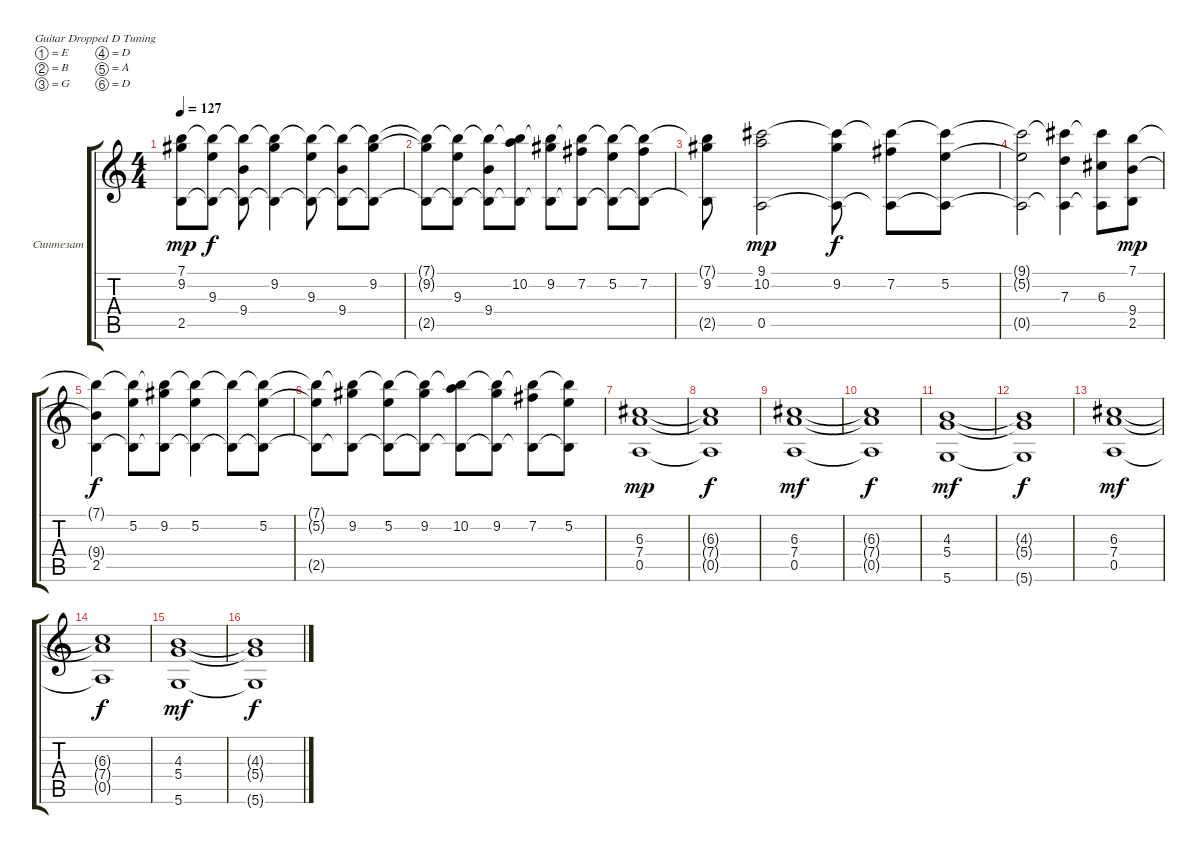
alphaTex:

\bracketExtendMode groupsimilarinstruments
\firstSystemTrackNameOrientation horizontal
\otherSystemsTrackNameOrientation horizontal
\track ("Синтезатор" "Синтезат") {instrument drawbarorgan}
\staff {score tabs}
\tuning (E4 B3 G3 D3 A2 D2)
\displaytranspose 12
\ts (4 4)
\tempo 127
\clef g2
\ks c
(7.1 9.2 2.5).8{dy mp} (7.1{t} 9.3 2.5{t}).8{dy f} (7.1{t} 9.4 2.5{t}).8 (7.1{t} 9.2 2.5{t}).4 (7.1{t} 9.3 2.5{t}).8 (7.1{t} 9.4 2.5{t}).8 (7.1{t} 9.2 2.5{t}).8 |
(7.1{t} 9.2{t} 2.5{t}).8 (7.1{t} 9.3 2.5{t}).8 (7.1{t} 9.4 2.5{t}).8 (7.1{t} 10.2 2.5{t}).8 (7.1{t} 9.2 2.5{t}).8 (7.1{t} 7.2 2.5{t}).8 (7.1{t} 5.2 2.5{t}).8 (7.1{t} 7.2 2.5{t}).8 |
(7.1{t} 9.2 2.5{t}).8 (9.1 10.2 0.5).2{dy mp} (9.1{t} 9.2 0.5{t}).8{dy f} (9.1{t} 7.2 0.5{t}).8 (9.1{t} 5.2 0.5{t}).8 |
(9.1{t} 5.2{t} 0.5{t}).2 (9.1{t} 7.3 0.5{t}).4 (9.1{t} 6.3 0.5{t}).8 (7.1 9.4 2.5).8{dy mp} |
(7.1{t} 9.4{t} 2.5).4{dy f} (7.1{t} 5.2 2.5{t}).8 (7.1{t} 9.2 2.5{t}).8 (7.1{t} 5.2 2.5{t}).4 (7.1{t} 2.5{t}).8 (7.1{t} 5.2 2.5{t}).8 |
(7.1{t} 5.2{t} 2.5{t}).8 (7.1{t} 9.2 2.5{t}).8 (7.1{t} 5.2 2.5{t}).8 (7.1{t} 9.2 2.5{t}).8 (7.1{t} 10.2 2.5{t}).8 (7.1{t} 9.2 2.5{t}).8 (7.1{t} 7.2 2.5{t}).8 (7.1{t} 5.2 2.5{t}).8 |
(6.3 7.4 0.5).1{dy mp} |
(6.3{t} 7.4{t} 0.5{t}).1{dy f} |
(6.3 7.4 0.5).1{dy mf} |
(6.3{t} 7.4{t} 0.5{t}).1{dy f} |
(4.3 5.4 5.6).1{dy mf} |
(4.3{t} 5.4{t} 5.6{t}).1{dy f} |
(6.3 7.4 0.5).1{dy mf} |
(6.3{t} 7.4{t} 0.5{t}).1{dy f} |
(4.3 5.4 5.6).1{dy mf} |
(4.3{t} 5.4{t} 5.6{t}).1{dy f}
